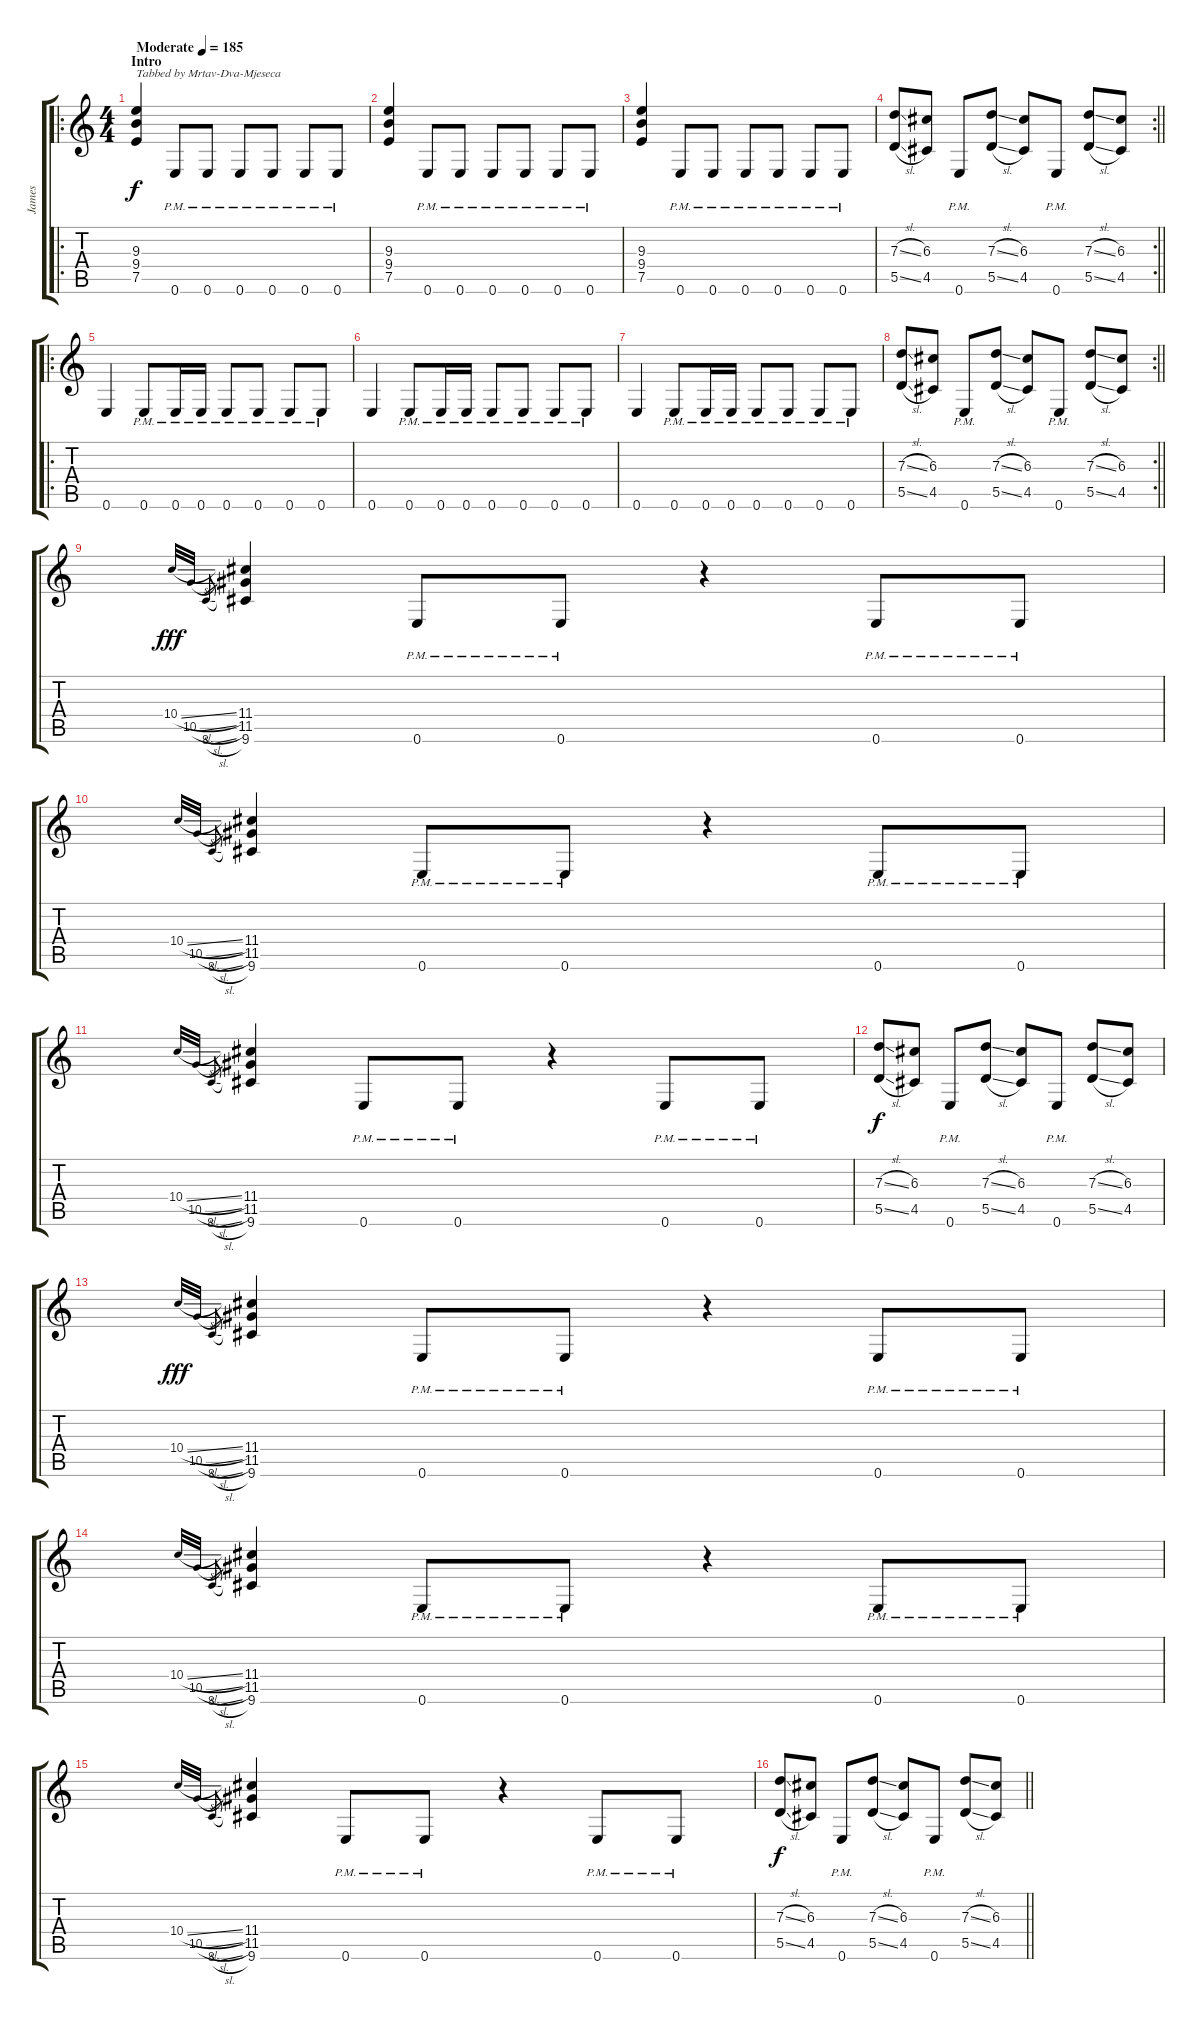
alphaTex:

\track ("James" "James") {instrument distortionguitar}
\staff {score tabs}
\tuning (E4 B3 G3 D3 A2 E2) {hide}
\ro
\ts (4 4)
\section ("" "Intro")
\tempo (185 "Moderate")
\clef g2
\ks c
(9.3 9.4 7.5).4{txt "Tabbed by Mrtav-Dva-Mjeseca" dy f instrument distortionguitar} 0.6{pm}.8 0.6{pm}.8 0.6{pm}.8 0.6{pm}.8 0.6{pm}.8 0.6{pm}.8 |
(9.3 9.4 7.5).4 0.6{pm}.8 0.6{pm}.8 0.6{pm}.8 0.6{pm}.8 0.6{pm}.8 0.6{pm}.8 |
(9.3 9.4 7.5).4 0.6{pm}.8 0.6{pm}.8 0.6{pm}.8 0.6{pm}.8 0.6{pm}.8 0.6{pm}.8 |
\rc 2
\barLineRight lightlight
(7.3{sl} 5.5{sl}).8 (6.3 4.5).8 0.6{pm}.8 (7.3{sl} 5.5{sl}).8 (6.3 4.5).8 0.6{pm}.8 (7.3{sl} 5.5{sl}).8 (6.3 4.5).8 |
\ro
\section ("" "")
0.6.4 0.6{pm}.8 0.6{pm}.16 0.6{pm}.16 0.6{pm}.8 0.6{pm}.8 0.6{pm}.8 0.6{pm}.8 |
0.6.4 0.6{pm}.8 0.6{pm}.16 0.6{pm}.16 0.6{pm}.8 0.6{pm}.8 0.6{pm}.8 0.6{pm}.8 |
0.6.4 0.6{pm}.8 0.6{pm}.16 0.6{pm}.16 0.6{pm}.8 0.6{pm}.8 0.6{pm}.8 0.6{pm}.8 |
\rc 2
\barLineRight lightlight
(7.3{sl} 5.5{sl}).8 (6.3 4.5).8 0.6{pm}.8 (7.3{sl} 5.5{sl}).8 (6.3 4.5).8 0.6{pm}.8 (7.3{sl} 5.5{sl}).8 (6.3 4.5).8 |
\section ("" "")
10.4{sl}.32{gr onbeat dy fff} 10.5{sl}.32{gr onbeat} 8.6{sl}.32{gr} (11.4 11.5 9.6).4 0.6{pm}.8 0.6{pm}.8 r.4 0.6{pm}.8 0.6{pm}.8 |
10.4{sl}.32{gr onbeat} 10.5{sl}.32{gr onbeat} 8.6{sl}.32{gr} (11.4 11.5 9.6).4 0.6{pm}.8 0.6{pm}.8 r.4 0.6{pm}.8 0.6{pm}.8 |
10.4{sl}.32{gr onbeat} 10.5{sl}.32{gr onbeat} 8.6{sl}.32{gr} (11.4 11.5 9.6).4 0.6{pm}.8 0.6{pm}.8 r.4 0.6{pm}.8 0.6{pm}.8 |
(7.3{sl} 5.5{sl}).8{dy f} (6.3 4.5).8 0.6{pm}.8 (7.3{sl} 5.5{sl}).8 (6.3 4.5).8 0.6{pm}.8 (7.3{sl} 5.5{sl}).8 (6.3 4.5).8 |
10.4{sl}.32{gr onbeat dy fff} 10.5{sl}.32{gr onbeat} 8.6{sl}.32{gr} (11.4 11.5 9.6).4 0.6{pm}.8 0.6{pm}.8 r.4 0.6{pm}.8 0.6{pm}.8 |
10.4{sl}.32{gr onbeat} 10.5{sl}.32{gr onbeat} 8.6{sl}.32{gr} (11.4 11.5 9.6).4 0.6{pm}.8 0.6{pm}.8 r.4 0.6{pm}.8 0.6{pm}.8 |
10.4{sl}.32{gr onbeat} 10.5{sl}.32{gr onbeat} 8.6{sl}.32{gr} (11.4 11.5 9.6).4 0.6{pm}.8 0.6{pm}.8 r.4 0.6{pm}.8 0.6{pm}.8 |
\barLineRight lightlight
(7.3{sl} 5.5{sl}).8{dy f} (6.3 4.5).8 0.6{pm}.8 (7.3{sl} 5.5{sl}).8 (6.3 4.5).8 0.6{pm}.8 (7.3{sl} 5.5{sl}).8 (6.3 4.5).8
